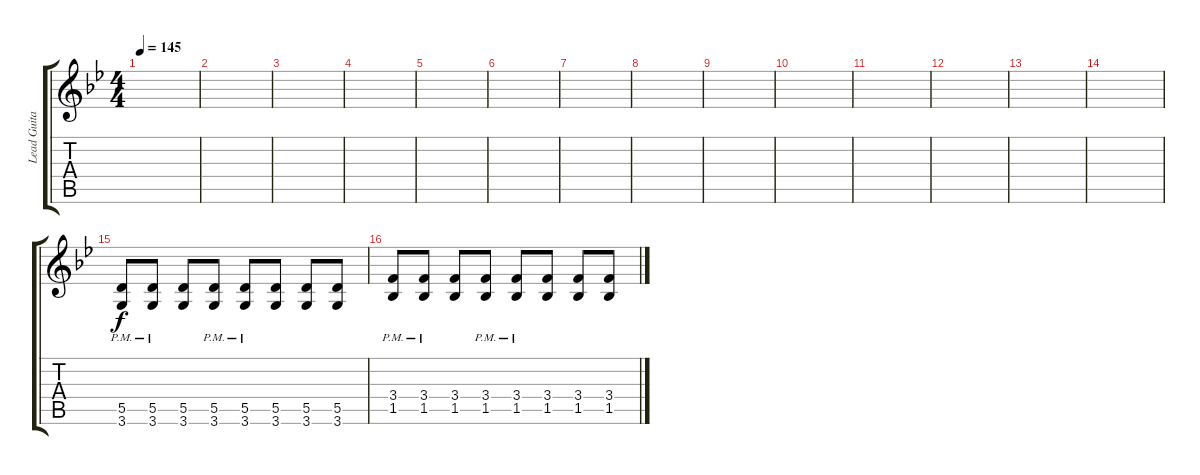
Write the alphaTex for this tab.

\track ("Lead Guitar" "Lead Guita") {instrument distortionguitar}
\staff {score tabs}
\tuning (E4 B3 G3 D3 A2 E2) {hide}
\ts (4 4)
\tempo 145
\clef g2
\ks gminor
|
|
|
|
|
|
|
|
|
|
|
|
|
|
(5.5{pm} 3.6{pm}).8 (5.5{pm} 3.6{pm}).8 (5.5 3.6).8 (5.5{pm} 3.6{pm}).8 (5.5{pm} 3.6{pm}).8 (5.5 3.6).8 (5.5 3.6).8 (5.5 3.6).8 |
(3.4{pm} 1.5{pm}).8 (3.4{pm} 1.5{pm}).8 (3.4 1.5).8 (3.4{pm} 1.5{pm}).8 (3.4{pm} 1.5{pm}).8 (3.4 1.5).8 (3.4 1.5).8 (3.4 1.5).8
